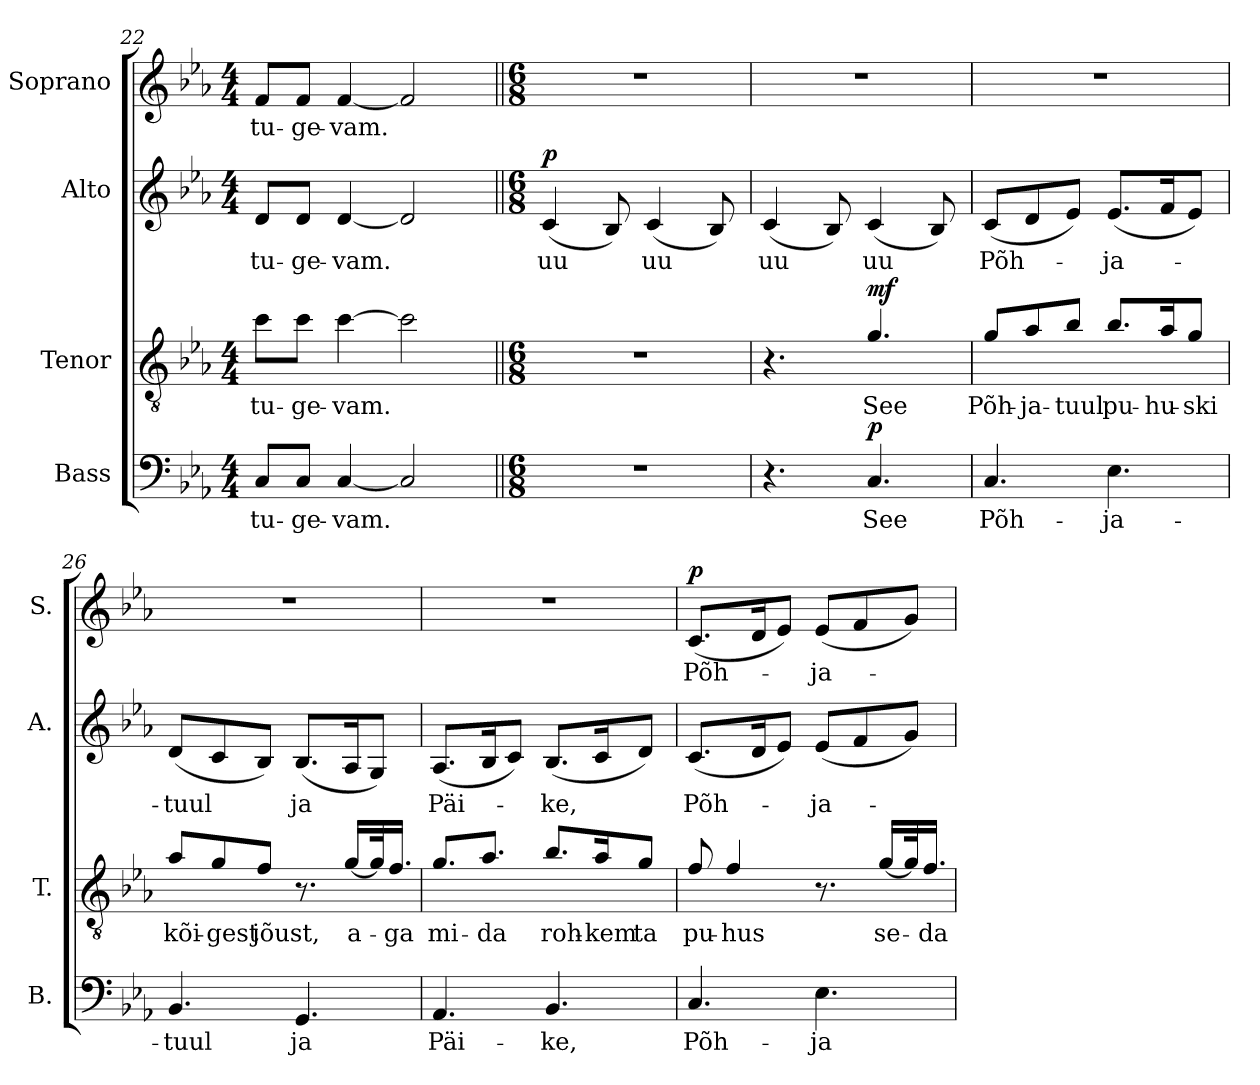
**kern	**text	**dynam	**kern	**text	**dynam	**kern	**text	**dynam	**kern	**text	**dynam
*part4	*part4	*part4	*part3	*part3	*part3	*part2	*part2	*part2	*part1	*part1	*part1
*staff4	*staff4	*staff4	*staff3	*staff3	*staff3	*staff2	*staff2	*staff2	*staff1	*staff1	*staff1
*I"Bass	*	*	*I"Tenor	*	*	*I"Alto	*	*	*I"Soprano	*	*
*I'B.	*	*	*I'T.	*	*	*I'A.	*	*	*I'S.	*	*
*clefF4	*	*	*clefGv2	*	*	*clefG2	*	*	*clefG2	*	*
*	*	*	*ITrd7c12	*	*	*	*	*	*	*	*
*k[b-e-a-]	*	*	*k[b-e-a-]	*	*	*k[b-e-a-]	*	*	*k[b-e-a-]	*	*
*c:	*	*	*c:	*	*	*c:	*	*	*c:	*	*
*M4/4	*	*	*M4/4	*	*	*M4/4	*	*	*M4/4	*	*
=22	=22	=22	=22	=22	=22	=22	=22	=22	=22	=22	=22
!	!LO:LY:b	!	!	!	!	!	!	!	!	!	!
!	!	!	!	!LO:LY:b	!	!	!	!	!	!	!
!	!	!	!	!	!	!	!LO:LY:b	!	!	!	!
!	!	!	!	!	!	!	!	!	!	!LO:LY:b	!
8C/L	tu-	.	8c\L	tu-	.	8d/L	tu-	.	8f/L	tu-	.
!	!LO:LY:b	!	!	!	!	!	!	!	!	!	!
!	!	!	!	!LO:LY:b	!	!	!	!	!	!	!
!	!	!	!	!	!	!	!LO:LY:b	!	!	!	!
!	!	!	!	!	!	!	!	!	!	!LO:LY:b	!
8C/J	-ge-	.	8c\J	-ge-	.	8d/J	-ge-	.	8f/J	-ge-	.
!	!LO:LY:b	!	!	!	!	!	!	!	!	!	!
!	!	!	!	!LO:LY:b	!	!	!	!	!	!	!
!	!	!	!	!	!	!	!LO:LY:b	!	!	!	!
!	!	!	!	!	!	!	!	!	!	!LO:LY:b	!
[<4C/	-vam.	.	[>4c\	-vam.	.	[<4d/	-vam.	.	[<4f/	-vam.	.
2CZ/]	.	.	2cZ\]	.	.	2dZ/]	.	.	2fZ/]	.	.
!!LO:LB:g=z
=23||	=23||	=23||	=23||	=23||	=23||	=23||	=23||	=23||	=23||	=23||	=23||
*M6/8	*	*	*M6/8	*	*	*M6/8	*	*	*M6/8	*	*
!	!	!	!	!	!	!	!LO:LY:b	!LO:DY:a	!	!	!
2.r	.	.	2.r	.	.	(4c/	uu	p	2.r	.	.
.	.	.	.	.	.	8B-/)	.	.	.	.	.
!	!	!	!	!	!	!	!LO:LY:b	!	!	!	!
.	.	.	.	.	.	(4c/	uu	.	.	.	.
.	.	.	.	.	.	8B-/)	.	.	.	.	.
=24	=24	=24	=24	=24	=24	=24	=24	=24	=24	=24	=24
!	!	!	!	!	!	!	!LO:LY:b	!	!	!	!
4.r	.	.	4.r	.	.	(4c/	uu	.	2.r	.	.
.	.	.	.	.	.	8B-/)	.	.	.	.	.
!	!LO:LY:b	!	!	!	!	!	!	!	!	!	!
!	!	!	!	!LO:LY:b	!	!	!	!	!	!	!
!	!	!LO:DY:a	!	!	!LO:DY:a	!	!LO:LY:b	!	!	!	!
4.C/	See	p	4.G/	See	mf	(4c/	uu	.	.	.	.
.	.	.	.	.	.	8B-/)	.	.	.	.	.
=25	=25	=25	=25	=25	=25	=25	=25	=25	=25	=25	=25
!	!LO:LY:b	!	!	!	!	!	!	!	!	!	!
!	!	!	!	!LO:LY:b	!	!	!	!	!	!	!
!	!	!	!	!	!	!	!LO:LY:b	!	!	!	!
4.C/	Põh-	.	8G/L	Põh-	.	(8c/L	Põh-	.	2.r	.	.
!	!	!	!	!LO:LY:b	!	!	!	!	!	!	!
.	.	.	8A-/	-ja-	.	8d/	.	.	.	.	.
!	!	!	!	!LO:LY:b	!	!	!	!	!	!	!
.	.	.	8B-/J	-tuul	.	8e-/J)	.	.	.	.	.
!	!LO:LY:b	!	!	!	!	!	!	!	!	!	!
!	!	!	!	!LO:LY:b	!	!	!	!	!	!	!
!	!	!	!	!	!	!	!LO:LY:b	!	!	!	!
4.E-\	-ja-	.	8.B-/L	pu-	.	(8.e-/L	-ja-	.	.	.	.
!	!	!	!	!LO:LY:b	!	!	!	!	!	!	!
.	.	.	16A-/k	-hu-	.	16f/k	.	.	.	.	.
!	!	!	!	!LO:LY:b	!	!	!	!	!	!	!
.	.	.	8G/J	-ski	.	8e-/J)	.	.	.	.	.
=26	=26	=26	=26	=26	=26	=26	=26	=26	=26	=26	=26
!	!LO:LY:b	!	!	!	!	!	!	!	!	!	!
!	!	!	!	!LO:LY:b	!	!	!	!	!	!	!
!	!	!	!	!	!	!	!LO:LY:b	!	!	!	!
4.BB-/	-tuul	.	8A-/L	kõi-	.	(8d/L	-tuul	.	2.r	.	.
!	!	!	!	!LO:LY:b	!	!	!	!	!	!	!
.	.	.	8G/	-gest	.	8c/	.	.	.	.	.
!	!	!	!	!LO:LY:b	!	!	!	!	!	!	!
.	.	.	8F/J	jõust,	.	8B-/J)	.	.	.	.	.
!	!LO:LY:b	!	!	!	!	!	!	!	!	!	!
!	!	!	!	!	!	!	!LO:LY:b	!	!	!	!
4.GG/	ja	.	8.r	.	.	(8.B-/L	ja	.	.	.	.
!	!	!	!	!LO:LY:b	!	!	!	!	!	!	!
.	.	.	[<16G/KL	a-	.	16A-/k	.	.	.	.	.
.	.	.	32G/KL]	.	.	8G/J)	.	.	.	.	.
!	!	!	!	!LO:LY:b	!	!	!	!	!	!	!
.	.	.	16.F/JJ	-ga	.	.	.	.	.	.	.
!!LO:PB:g=z
=27	=27	=27	=27	=27	=27	=27	=27	=27	=27	=27	=27
!	!LO:LY:b	!	!	!	!	!	!	!	!	!	!
!	!	!	!	!LO:LY:b	!	!	!	!	!	!	!
!	!	!	!	!	!	!	!LO:LY:b	!	!	!	!
4.AA-/	Päi-	.	8.G/L	mi-	.	(8.A-/L	Päi-	.	2.r	.	.
!	!	!	!	!LO:LY:b	!	!	!	!	!	!	!
.	.	.	8.A-/J	-da	.	16B-/k	.	.	.	.	.
.	.	.	.	.	.	8c/J)	.	.	.	.	.
!	!LO:LY:b	!	!	!	!	!	!	!	!	!	!
!	!	!	!	!LO:LY:b	!	!	!	!	!	!	!
!	!	!	!	!	!	!	!LO:LY:b	!	!	!	!
4.BB-/	-ke,	.	8.B-/L	roh-	.	(8.B-/L	-ke,	.	.	.	.
!	!	!	!	!LO:LY:b	!	!	!	!	!	!	!
.	.	.	16A-/k	-kem	.	16c/k	.	.	.	.	.
!	!	!	!	!LO:LY:b	!	!	!	!	!	!	!
.	.	.	8G/J	ta	.	8d/J)	.	.	.	.	.
=28	=28	=28	=28	=28	=28	=28	=28	=28	=28	=28	=28
!	!LO:LY:b	!	!	!	!	!	!	!	!	!	!
!	!	!	!	!LO:LY:b	!	!	!	!	!	!	!
!	!	!	!	!	!	!	!LO:LY:b	!	!	!	!
!	!	!	!	!	!	!	!	!	!	!LO:LY:b	!LO:DY:a
4.C/	Põh-	.	8F/	pu-	.	(8.c/L	Põh-	.	(8.c/L	Põh-	p
!	!	!	!	!LO:LY:b	!	!	!	!	!	!	!
.	.	.	4F/	-hus	.	.	.	.	.	.	.
.	.	.	.	.	.	16d/k	.	.	16d/k	.	.
.	.	.	.	.	.	8e-/J)	.	.	8e-/J)	.	.
!	!LO:LY:b	!	!	!	!	!	!	!	!	!	!
!	!	!	!	!	!	!	!LO:LY:b	!	!	!	!
!	!	!	!	!	!	!	!	!	!	!LO:LY:b	!
4.E-\	-ja-	.	8.r	.	.	(8e-/L	-ja-	.	(8e-/L	-ja-	.
.	.	.	.	.	.	8f/	.	.	8f/	.	.
!	!	!	!	!LO:LY:b	!	!	!	!	!	!	!
.	.	.	[<16G/KL	se-	.	.	.	.	.	.	.
.	.	.	32G/KL]	.	.	8g/J)	.	.	8g/J)	.	.
!	!	!	!	!LO:LY:b	!	!	!	!	!	!	!
.	.	.	16.F/JJ	-da	.	.	.	.	.	.	.
=	=	=	=	=	=	=	=	=	=	=	=
*-	*-	*-	*-	*-	*-	*-	*-	*-	*-	*-	*-
